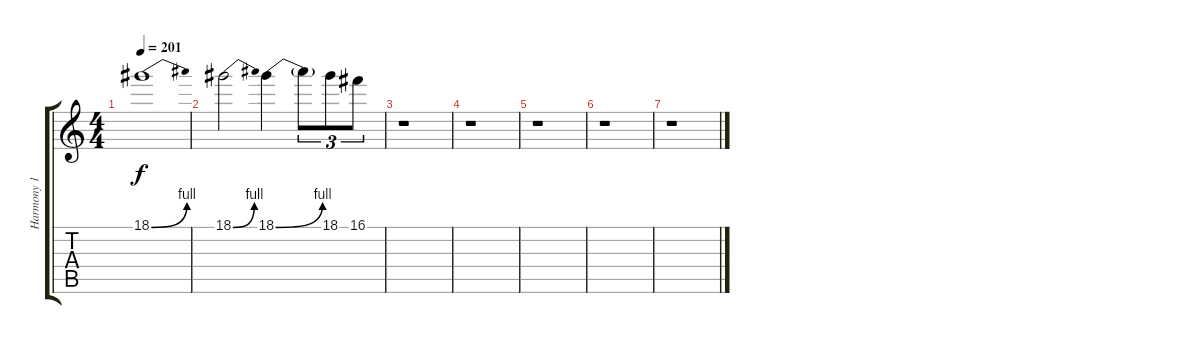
\track ("Harmony 1" "Harmony 1") {instrument overdrivenguitar}
\staff {score tabs}
\tuning (D4 A3 F3 C3 G2 C2) {hide}
\ts (4 4)
\tempo 201
\clef g2
\ks aminor
18.1{be (bend 0 0 60 4)}.1{dy f} |
18.1{be (bend 0 0 60 4)}.2 18.1{be (bend 0 0 60 4)}.4 18.1{t}.8{tu (3 2)} 18.1.8{tu (3 2)} 16.1.8{tu (3 2)} |
r.1 |
r.1 |
r.1 |
r.1 |
r.1
